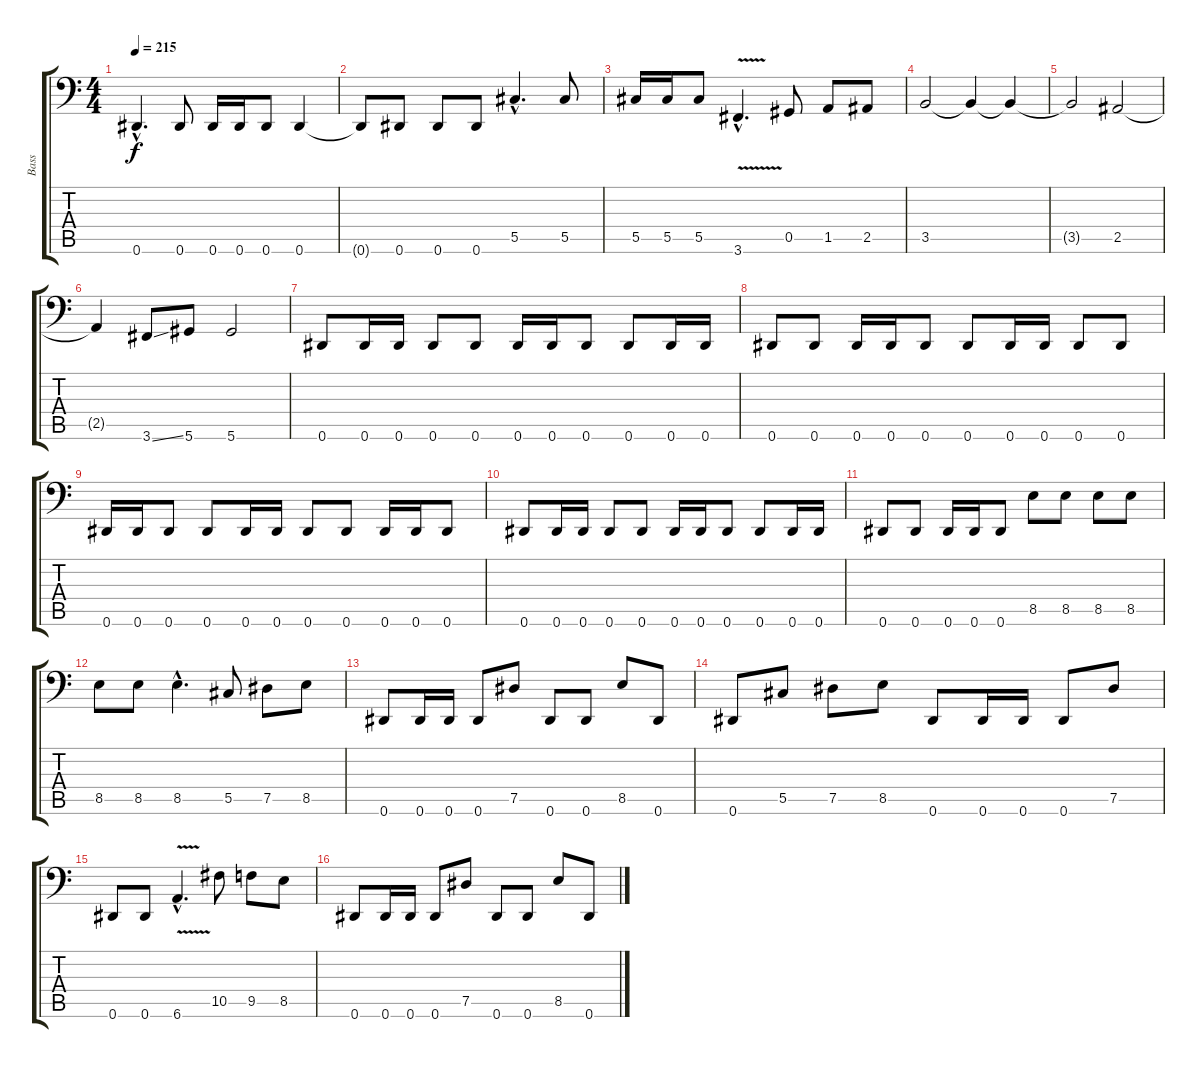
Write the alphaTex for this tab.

\track ("Bass" "Bass") {instrument electricbasspick}
\staff {score tabs}
\tuning (Eb3 Bb2 Gb2 Db2 Ab1 Eb1) {hide}
\ts (4 4)
\tempo 215
\clef f4
\ks c
0.6{hac}.4{d dy f} 0.6.8 0.6.16 0.6.16 0.6.8 0.6.4 |
0.6{t}.8 0.6.8 0.6.8 0.6.8 5.5{hac}.4{d} 5.5.8 |
5.5.16 5.5.16 5.5.8 3.6{v hac}.4{d} 0.5.8 1.5.8 2.5.8 |
3.5.2 3.5{t}.4 3.5{t}.4 |
3.5{t}.2 2.5.2 |
2.5{t}.4 3.6{ss}.8 5.6.8 5.6.2 |
0.6.8 0.6.16 0.6.16 0.6.8 0.6.8 0.6.16 0.6.16 0.6.8 0.6.8 0.6.16 0.6.16 |
0.6.8 0.6.8 0.6.16 0.6.16 0.6.8 0.6.8 0.6.16 0.6.16 0.6.8 0.6.8 |
0.6.16 0.6.16 0.6.8 0.6.8 0.6.16 0.6.16 0.6.8 0.6.8 0.6.16 0.6.16 0.6.8 |
0.6.8 0.6.16 0.6.16 0.6.8 0.6.8 0.6.16 0.6.16 0.6.8 0.6.8 0.6.16 0.6.16 |
0.6.8 0.6.8 0.6.16 0.6.16 0.6.8 8.5.8 8.5.8 8.5.8 8.5.8 |
8.5.8 8.5.8 8.5{hac}.4{d} 5.5.8 7.5.8 8.5.8 |
0.6.8 0.6.16 0.6.16 0.6.8 7.5.8 0.6.8 0.6.8 8.5.8 0.6.8 |
0.6.8 5.5.8 7.5.8 8.5.8 0.6.8 0.6.16 0.6.16 0.6.8 7.5.8 |
0.6.8 0.6.8 6.6{v hac}.4{d} 10.5.8 9.5.8 8.5.8 |
0.6.8 0.6.16 0.6.16 0.6.8 7.5.8 0.6.8 0.6.8 8.5.8 0.6.8
